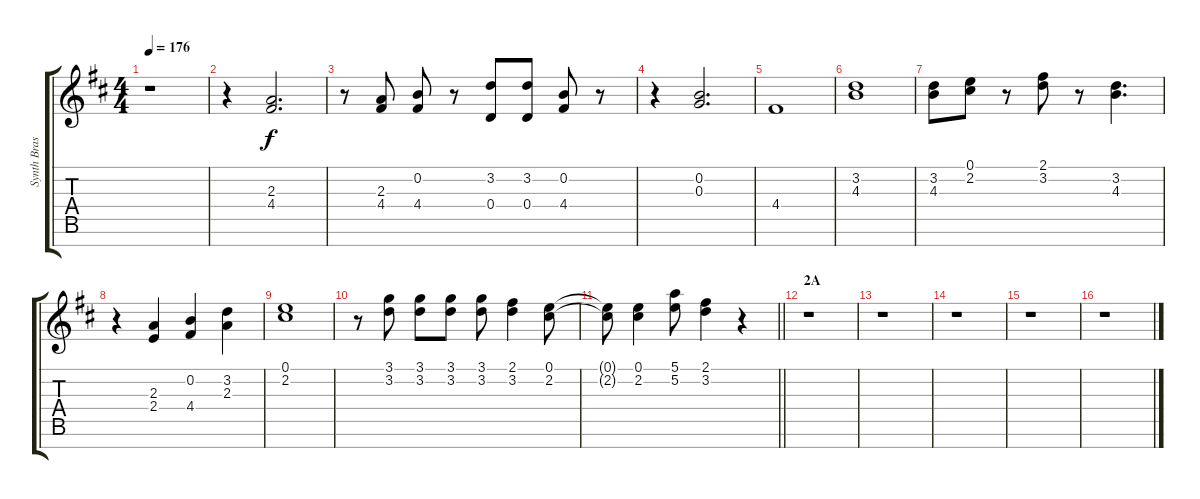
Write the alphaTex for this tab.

\track ("Synth Brass I" "Synth Bras") {instrument brasssection}
\staff {score tabs}
\tuning (E5 B4 G4 D4 A3 E3 B2) {hide}
\ts (4 4)
\tempo 176
\clef g2
\ks d
r.1{dy f} |
r.4 (2.3 4.4).2{d} |
r.8 (2.3 4.4).8 (0.2 4.4).8 r.8 (3.2 0.4).8 (3.2 0.4).8 (0.2 4.4).8 r.8 |
r.4 (0.2 0.3).2{d} |
4.4.1 |
(3.2 4.3).1 |
(3.2 4.3).8 (0.1 2.2).8 r.8 (2.1 3.2).8 r.8 (3.2 4.3).4{d} |
r.4 (2.3 2.4).4 (0.2 4.4).4 (3.2 2.3).4 |
(0.1 2.2).1 |
r.8 (3.1 3.2).8 (3.1 3.2).8 (3.1 3.2).8 (3.1 3.2).8 (2.1 3.2).4 (0.1 2.2).8 |
\barLineRight lightlight
(0.1{t} 2.2{t}).8 (0.1 2.2).4 (5.1 5.2).8 (2.1 3.2).4 r.4 |
\section ("" "2A")
r.1 |
r.1 |
r.1 |
r.1 |
r.1
